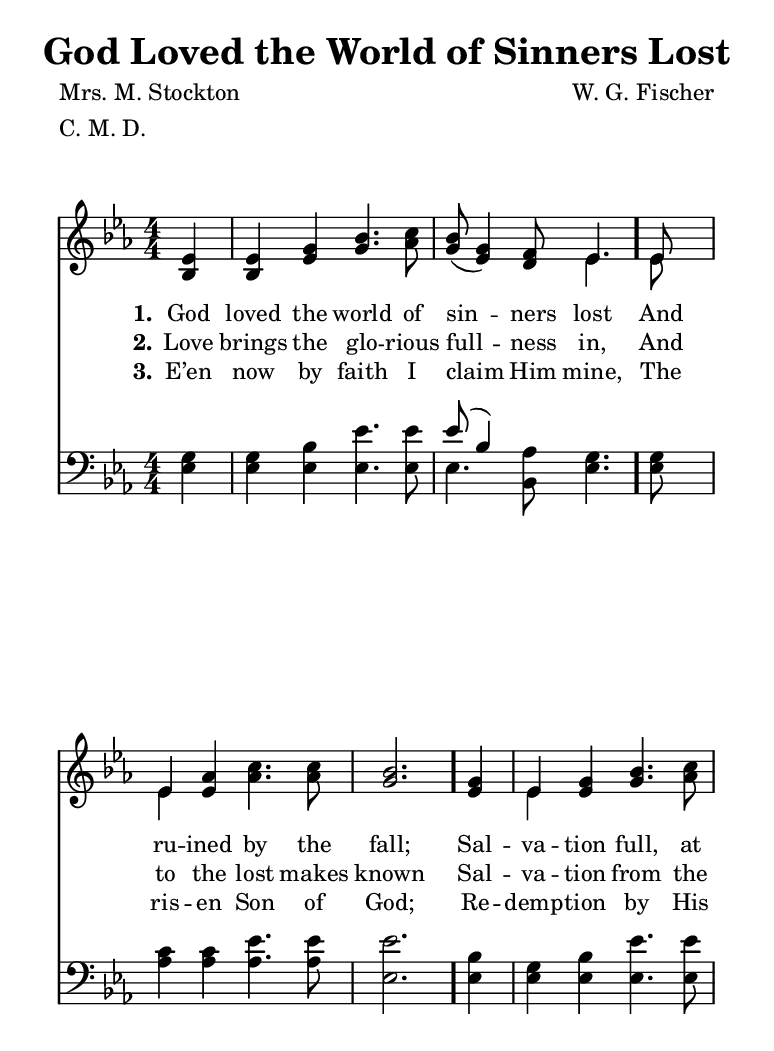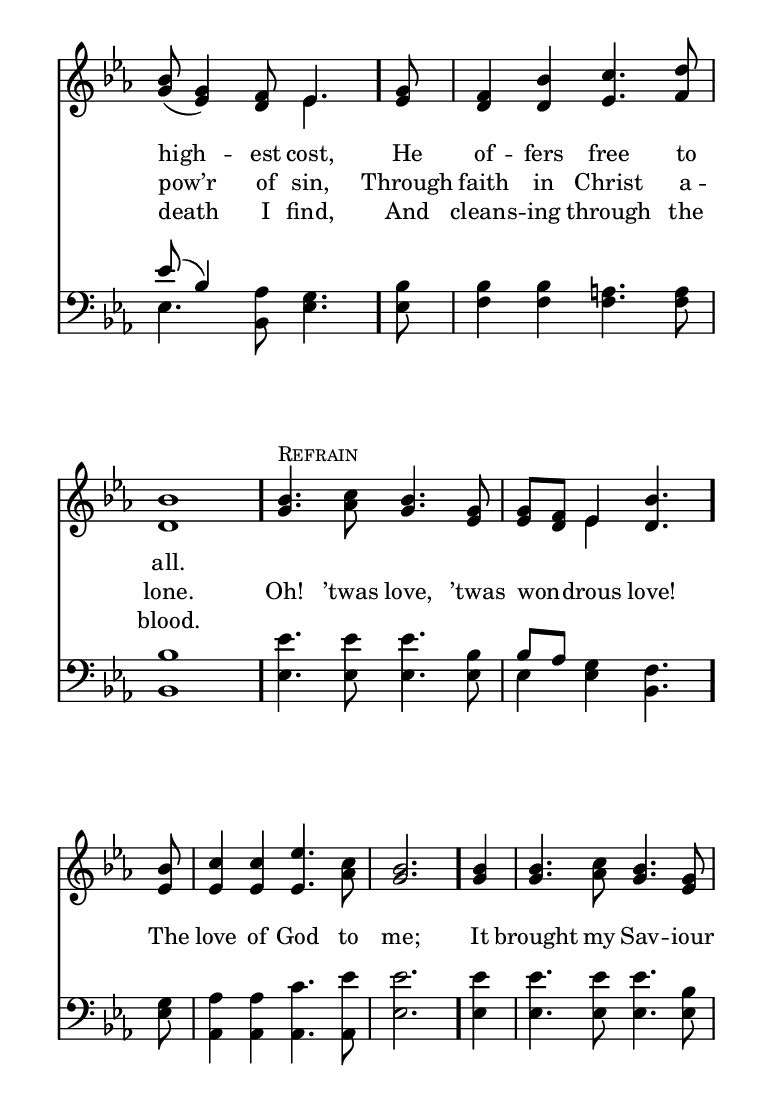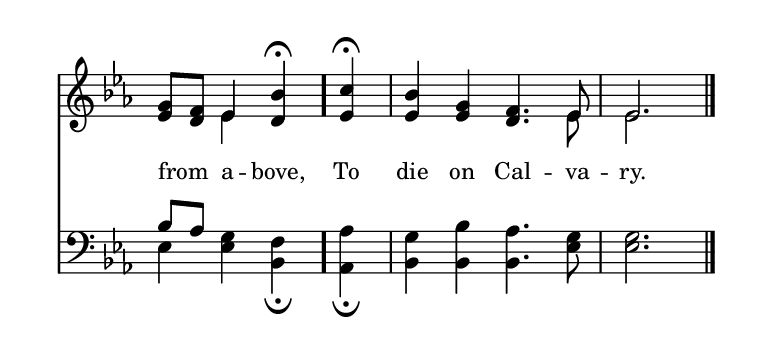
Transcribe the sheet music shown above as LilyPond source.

\include "common/global.ily"
\paper {
  \include "common/paper.ily"
  ragged-last-bottom = ##t
  % decrease system-to-system padding to fit onto page with next score
  system-system-spacing.padding = 0
  system-system-spacing.basic-distance = 0
  scoreTitleMarkup = \scoreTitleMarkupShrunk
}

\header{
  %gospel
  hymnnumber = "14"
  title = "God Loved the World of Sinners Lost"
  tunename = "Wondrous Love" % from Metrical Index of Tunes
  meter = "C. M. D."
  poet = "Mrs. M. Stockton"
  composer = "W. G. Fischer"
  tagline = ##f
}

% for fermata in MIDI
ta = { \tempo 4=80 }
tb = { \tempo 4=40 }

patternA = { \ta c4 | c4 c4 c4. c8 | c8( c4) c8 c4. } % Line 1, 3 soprano / alto / tenor
patternB = { \ta c8 | c4 c4 c4. c8 | c2.            } % Line 2 all, Refrain line 2 all
patternC = { \ta c8 | c4 c4 c4. c8 | c1             } % Line 4 all
patternD = { \ta c4 | c4 c4 c4. c8 | c4.     c8 c4. } % Line 1, 3 bass

patternE = { \ta c4. c8 c4. c8 | c8[ c8] c4 c4. } % Refrain line 1 soprano / alto / tenor
patternF = { \ta c4 | c4. c8 c4. c8 | c8[ c8] c4 \tb c4 } % Refrain line 3 soprano / alto / tenor
patternG = { \tb c4 \ta | c4 c4 c4. c8 | c2. } % Refrain line 4 all

patternH = { \ta c4. c8 c4. c8 | c4 c4 c4. } % Refrain line 1 bass
patternI = { \ta c4 | c4. c8 c4. c8 | c4 c4 \tb c4 } % Refrain line 3 bass

global = {
  \include "common/overrides.ily"
  \override Staff.TimeSignature.style = #'numbered
  \time 4/4
  \override Score.MetronomeMark.transparent = ##t % hide all fermata changes too
  \ta
  \key ees \major
  \partial 4
  \autoBeamOff
}

notesSoprano = {
\global
\relative c' {

  \changePitch \patternA { ees | ees g bes c | bes g f ees }
  \changePitch \patternB { ees | ees aes c c | bes         }
  \changePitch \patternA { g   | ees g bes c | bes g f ees }
  \changePitch \patternC { g   | f bes c d   | bes         }

  << s^\markup { \small \caps "Refrain" }
  \changePitch \patternE { bes c bes g | g f ees bes' } >>
  \changePitch \patternB {         bes | c c ees c   | bes          }
  \changePitch \patternF {         bes | bes c bes g | g f ees bes'\fermata }
  \changePitch \patternG {   c\fermata | bes g f ees | ees          }

  \bar "|."

}
}

notesAlto = {
\global
\relative e' {

  \changePitch \patternA { bes | bes ees g aes   | g ees d ees }
  \changePitch \patternB { ees | ees ees aes aes | g           }
  \changePitch \patternA { ees | ees ees g aes   | g ees d ees }
  \changePitch \patternC { ees | d d ees f       | d           }

  \changePitch \patternE { g aes g ees | ees d ees d }
  \changePitch \patternB {         ees | ees ees ees aes | g           }
  \changePitch \patternF {         g   | g aes g ees     | ees d ees d }
  \changePitch \patternG {         ees | ees ees d ees   | ees         }

}
}

notesTenor = {
\global
\relative a {

  \changePitch \patternA { g   | g bes ees ees | ees bes aes g }
  \changePitch \patternB { g   | c c ees ees   | ees           }
  \changePitch \patternA { bes | g bes ees ees | ees bes aes g }
  \changePitch \patternC { bes | bes bes a a   | bes           }

  \changePitch \patternE { ees ees ees bes | bes aes g f }
  \changePitch \patternB {             g   | aes aes c ees   | ees         }
  \changePitch \patternF {             ees | ees ees ees bes | bes aes g f }
  \changePitch \patternG {             aes | g bes aes g     | g           }

}
}

notesBass = {
\global
\relative f {

  \changePitch \patternD { ees | ees ees ees ees | ees bes ees }
  \changePitch \patternB { ees | aes aes aes aes | ees }
  \changePitch \patternD { ees | ees ees ees ees | ees bes ees }
  \changePitch \patternC { ees | f f f f | bes, }

  \changePitch \patternH { ees ees ees ees | ees ees bes }
  \changePitch \patternB { ees | aes, aes aes aes | ees' }
  \changePitch \patternI { ees | ees ees ees ees | ees ees bes_\fermata }
  \changePitch \patternG { aes_\fermata | bes bes bes ees | ees }

}
}

Refrain = \lyricmode {

Oh! ’twas love, ’twas won -- drous love! \bar "."
The love of God to me; \bar "." \eogbreak
It brought my Sav -- iour from a -- bove, \bar "."
To die on Cal -- va -- ry. \bar "." \eogbreak

}

wordsA = \lyricmode {
\set stanza = "1."

God loved the world of sin -- ners lost \bar "."
And ru -- ined by the fall; \bar "." \eogbreak
Sal -- va -- tion full, at high -- est cost, \bar "."
He of -- fers free to all. \bar "." \eogbreak

}

wordsB = \lyricmode {
\set stanza = "2."

Love brings the glo -- rious full -- ness in,
And to the lost makes known
Sal -- va -- tion from the pow’r of sin,
Through faith in Christ a -- lone.

\Refrain

}

wordsC = \lyricmode {
\set stanza = "3."

E’en now by faith I claim Him mine,
The ris -- en Son of God;
Re -- demp -- tion by His death I find,
And cleans -- ing through the blood.

}


\score {
  \context ChoirStaff <<
    \context Staff = upper <<
      \set Staff.autoBeaming = ##f
      \set ChoirStaff.systemStartDelimiter = #'SystemStartBar
      \set ChoirStaff.printPartCombineTexts = ##f
      \partcombine #'(2 . 11) \notesSoprano \notesAlto
      \context NullVoice = sopranos { \voiceOne << \notesSoprano >> }
      \context Lyrics = one   \lyricsto sopranos \wordsA
      \context Lyrics = two   \lyricsto sopranos \wordsB
      \context Lyrics = three \lyricsto sopranos \wordsC
      %\context Lyrics = four  \lyricsto sopranos \wordsD
      %\context Lyrics = five  \lyricsto sopranos \wordsE
    >>
    \context Staff = men <<
      \set Staff.autoBeaming = ##f
      \clef bass
      \set ChoirStaff.printPartCombineTexts = ##f
      \partcombine #'(2 . 11) \notesTenor \notesBass
    >>
  >>
  \layout {
    \include "common/layout.ily"
  }
  \midi{
    \include "common/midi.ily"
  }
}

\version "2.19.49"  % necessary for upgrading to future LilyPond versions.

% vi:set et ts=2 sw=2 ai nocindent syntax=lilypond:
